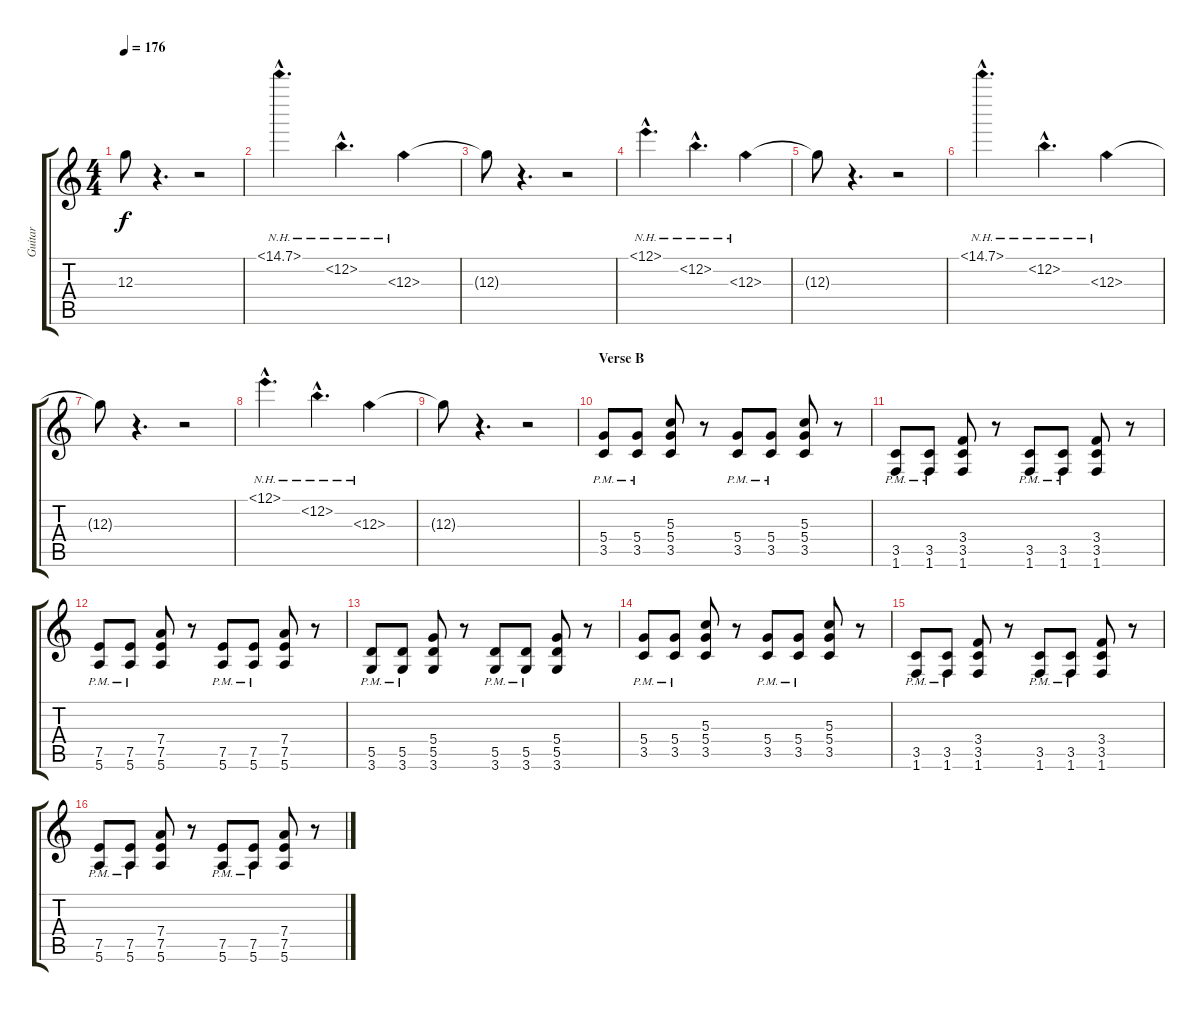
\track ("Guitar" "Guitar") {instrument distortionguitar}
\staff {score tabs}
\tuning (E4 B3 G3 D3 A2 E2) {hide}
\ts (4 4)
\tempo 176
\clef g2
\ks c
12.3{t}.8{dy f} r.4{d} r.2 |
15.1{nh hac}.4{d} 13.2{nh hac}.4{d} 12.3{nh}.4 |
12.3{t}.8 r.4{d} r.2 |
13.1{nh hac}.4{d} 13.2{nh hac}.4{d} 12.3{nh}.4 |
12.3{t}.8 r.4{d} r.2 |
15.1{nh hac}.4{d} 13.2{nh hac}.4{d} 12.3{nh}.4 |
12.3{t}.8 r.4{d} r.2 |
13.1{nh hac}.4{d} 13.2{nh hac}.4{d} 12.3{nh}.4 |
12.3{t}.8 r.4{d} r.2 |
\section ("" "Verse B")
(5.4{pm} 3.5{pm}).8{instrument distortionguitar} (5.4{pm} 3.5{pm}).8 (5.3 5.4 3.5).8 r.8 (5.4{pm} 3.5{pm}).8 (5.4{pm} 3.5{pm}).8 (5.3 5.4 3.5).8 r.8 |
(3.5{pm} 1.6{pm}).8 (3.5{pm} 1.6{pm}).8 (3.4 3.5 1.6).8 r.8 (3.5{pm} 1.6{pm}).8 (3.5{pm} 1.6{pm}).8 (3.4 3.5 1.6).8 r.8 |
(7.5{pm} 5.6{pm}).8 (7.5{pm} 5.6{pm}).8 (7.4 7.5 5.6).8 r.8 (7.5{pm} 5.6{pm}).8 (7.5{pm} 5.6{pm}).8 (7.4 7.5 5.6).8 r.8 |
(5.5{pm} 3.6{pm}).8 (5.5{pm} 3.6{pm}).8 (5.4 5.5 3.6).8 r.8 (5.5{pm} 3.6{pm}).8 (5.5{pm} 3.6{pm}).8 (5.4 5.5 3.6).8 r.8 |
(5.4{pm} 3.5{pm}).8 (5.4{pm} 3.5{pm}).8 (5.3 5.4 3.5).8 r.8 (5.4{pm} 3.5{pm}).8 (5.4{pm} 3.5{pm}).8 (5.3 5.4 3.5).8 r.8 |
(3.5{pm} 1.6{pm}).8 (3.5{pm} 1.6{pm}).8 (3.4 3.5 1.6).8 r.8 (3.5{pm} 1.6{pm}).8 (3.5{pm} 1.6{pm}).8 (3.4 3.5 1.6).8 r.8 |
(7.5{pm} 5.6{pm}).8 (7.5{pm} 5.6{pm}).8 (7.4 7.5 5.6).8 r.8 (7.5{pm} 5.6{pm}).8 (7.5{pm} 5.6{pm}).8 (7.4 7.5 5.6).8 r.8
